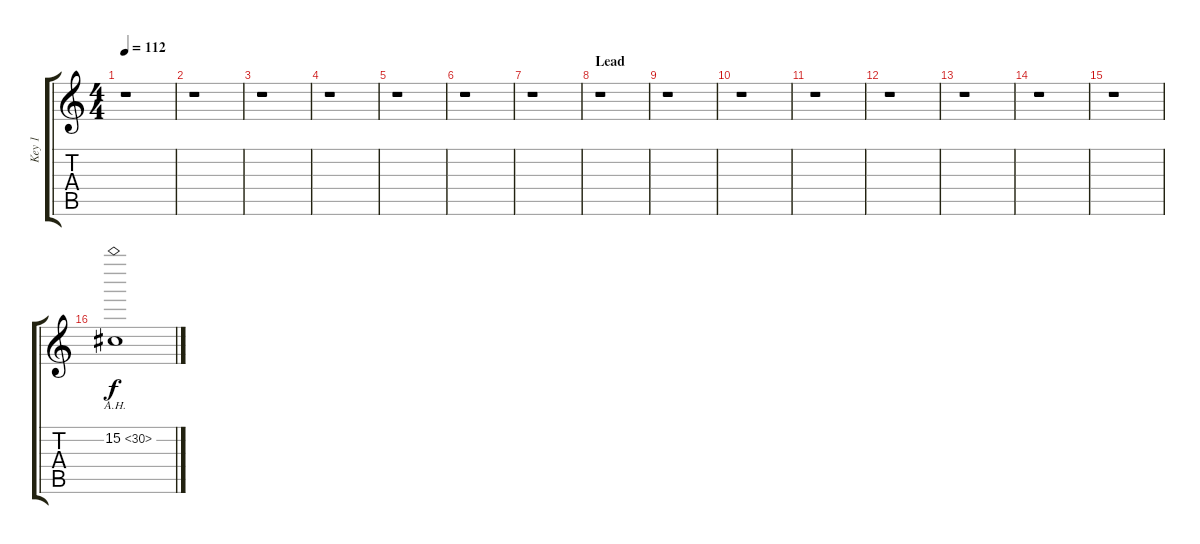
\track ("Key 1" "Key 1") {instrument synthstrings1}
\staff {score tabs}
\tuning (Eb4 Bb3 Gb3 Db3 Ab2 Eb2) {hide}
\ts (4 4)
\tempo 112
\clef g2
\ks c
r.1{dy f} |
r.1 |
r.1 |
r.1 |
r.1 |
r.1 |
r.1 |
\section ("" "Lead")
r.1 |
r.1 |
r.1 |
r.1 |
r.1 |
r.1 |
r.1 |
r.1 |
15.2{ah 15}.1{volume 10 instrument stringensemble2}
